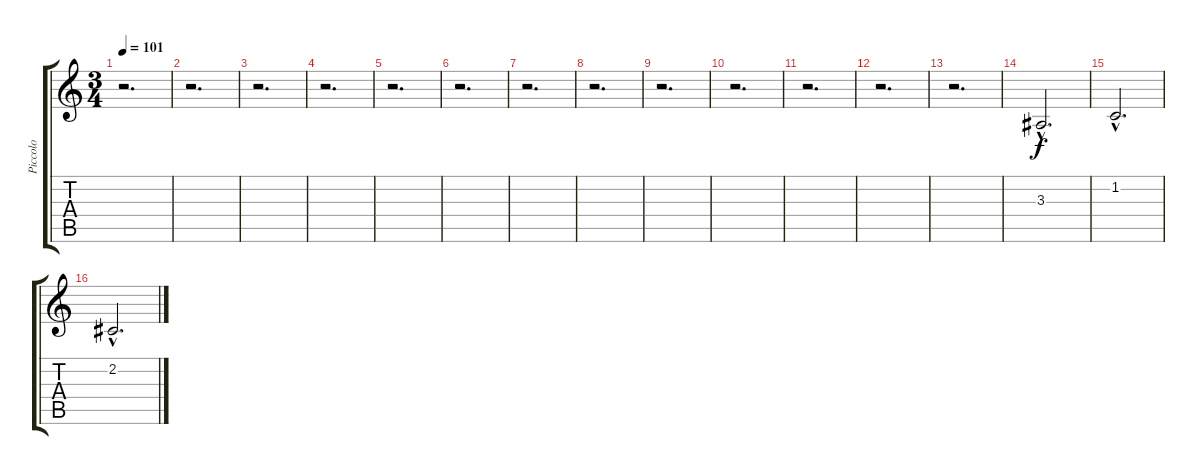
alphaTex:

\track ("Piccolo" "Piccolo") {instrument piccolo}
\staff {score tabs}
\tuning (E4 B3 G3 D3 A2 E2) {hide}
\ts (3 4)
\tempo 101
\clef g2
\ks c
r.2{d dy f instrument piccolo} |
r.2{d} |
r.2{d} |
r.2{d} |
r.2{d} |
r.2{d} |
r.2{d} |
r.2{d} |
r.2{d} |
r.2{d} |
r.2{d} |
r.2{d} |
r.2{d} |
3.3{hac}.2{d} |
1.2{hac}.2{d} |
2.2{hac}.2{d}
